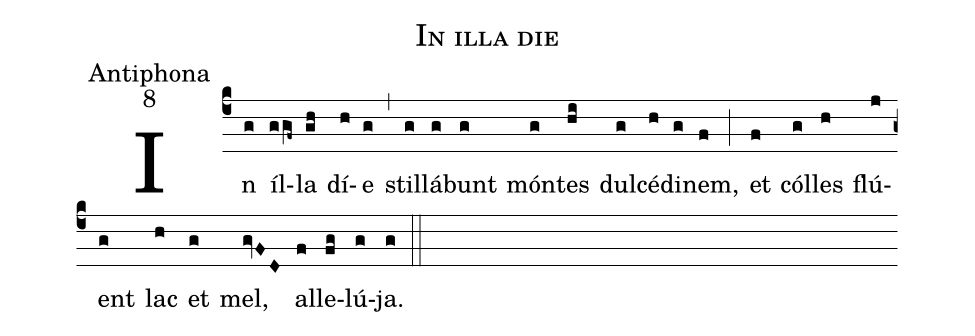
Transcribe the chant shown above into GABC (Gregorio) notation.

name:In illa die;
office-part:Antiphona;
mode:8;
%%
(c4)In(g) íl(ggf~)la(gh) dí(h)e(g) (,) stil(g)lá(g)bunt(g) món(g)tes(hi) dul(g)cé(h)di(g)nem,(f) (;) et(f) cól(g)les(h) flú(j)ent(g) lac(h) et(g) mel,(gvFD) al(f)le(fg)lú(g)ja.(g) (::)
